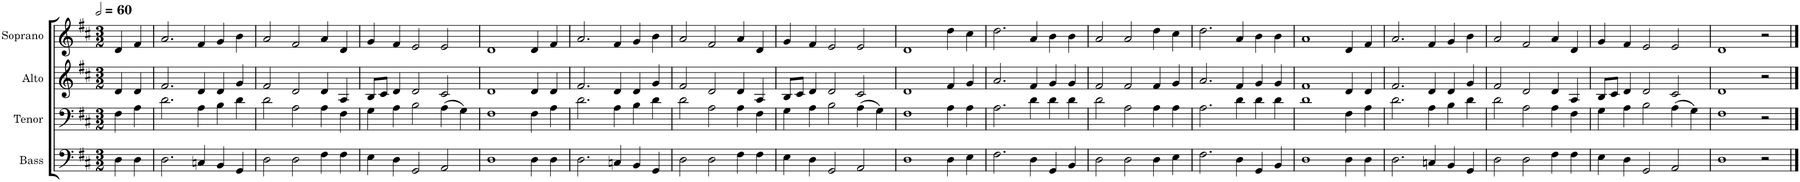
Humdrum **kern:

**kern	**kern	**kern	**kern
*part4	*part3	*part2	*part1
*staff4	*staff3	*staff2	*staff1
*I"Bass	*I"Tenor	*I"Alto	*I"Soprano
*I'B.	*I'T.	*I'A.	*I'S.
*clefF4	*clefF4	*clefG2	*clefG2
*k[f#c#]	*k[f#c#]	*k[f#c#]	*k[f#c#]
*M3/2	*M3/2	*M3/2	*M3/2
*MM120	*MM120	*MM120	*MM120
=	=	=	=
4D\	4F#\	4d/	4d/
4D\	4A\	4d/	4f#/
=1	=1	=1	=1
2.D\	2.d\	2.f#/	2.a/
4Cn/	4A\	4d/	4f#/
4BB/	4B\	4d/	4g/
4GG/	4d\	4g/	4b\
=2	=2	=2	=2
2D\	2d\	2f#/	2a/
2D\	2A\	2d/	2f#/
4F#\	4A\	4d/	4a/
4F#\	4F#\	4A/	4d/
=3	=3	=3	=3
4E\	4G\	8B/L	4g/
.	.	8c#/J	.
4D\	4A\	4d/	4f#/
2GG/	2B\	2d/	2e/
2AA/	(4A\	2c#/	2e/
.	4G\)	.	.
=4	=4	=4	=4
1D	1F#	1d	1d
4D\	4F#\	4d/	4d/
4D\	4A\	4d/	4f#/
=5	=5	=5	=5
2.D\	2.d\	2.f#/	2.a/
4Cn/	4A\	4d/	4f#/
4BB/	4B\	4d/	4g/
4GG/	4d\	4g/	4b\
=6	=6	=6	=6
2D\	2d\	2f#/	2a/
2D\	2A\	2d/	2f#/
4F#\	4A\	4d/	4a/
4F#\	4F#\	4A/	4d/
=7	=7	=7	=7
4E\	4G\	8B/L	4g/
.	.	8c#/J	.
4D\	4A\	4d/	4f#/
2GG/	2B\	2d/	2e/
2AA/	(4A\	2c#/	2e/
.	4G\)	.	.
=8	=8	=8	=8
1D	1F#	1d	1d
4D\	4A\	4f#/	4dd\
4E\	4A\	4g/	4cc#\
=9	=9	=9	=9
2.F#\	2.A\	2.a/	2.dd\
4D\	4d\	4f#/	4a/
4GG/	4d\	4g/	4b\
4BB/	4d\	4g/	4b\
=10	=10	=10	=10
2D\	2d\	2f#/	2a/
2D\	2A\	2f#/	2a/
4D\	4A\	4f#/	4dd\
4E\	4A\	4g/	4cc#\
=11	=11	=11	=11
2.F#\	2.A\	2.a/	2.dd\
4D\	4d\	4f#/	4a/
4GG/	4d\	4g/	4b\
4BB/	4d\	4g/	4b\
=12	=12	=12	=12
1D	1d	1f#	1a
4D\	4F#\	4d/	4d/
4D\	4A\	4d/	4f#/
=13	=13	=13	=13
2.D\	2.d\	2.f#/	2.a/
4Cn/	4A\	4d/	4f#/
4BB/	4B\	4d/	4g/
4GG/	4d\	4g/	4b\
=14	=14	=14	=14
2D\	2d\	2f#/	2a/
2D\	2A\	2d/	2f#/
4F#\	4A\	4d/	4a/
4F#\	4F#\	4A/	4d/
=15	=15	=15	=15
4E\	4G\	8B/L	4g/
.	.	8c#/J	.
4D\	4A\	4d/	4f#/
2GG/	2B\	2d/	2e/
2AA/	(4A\	2c#/	2e/
.	4G\)	.	.
=16	=16	=16	=16
1D	1F#	1d	1d
2r	2r	2r	2r
==	==	==	==
*-	*-	*-	*-
